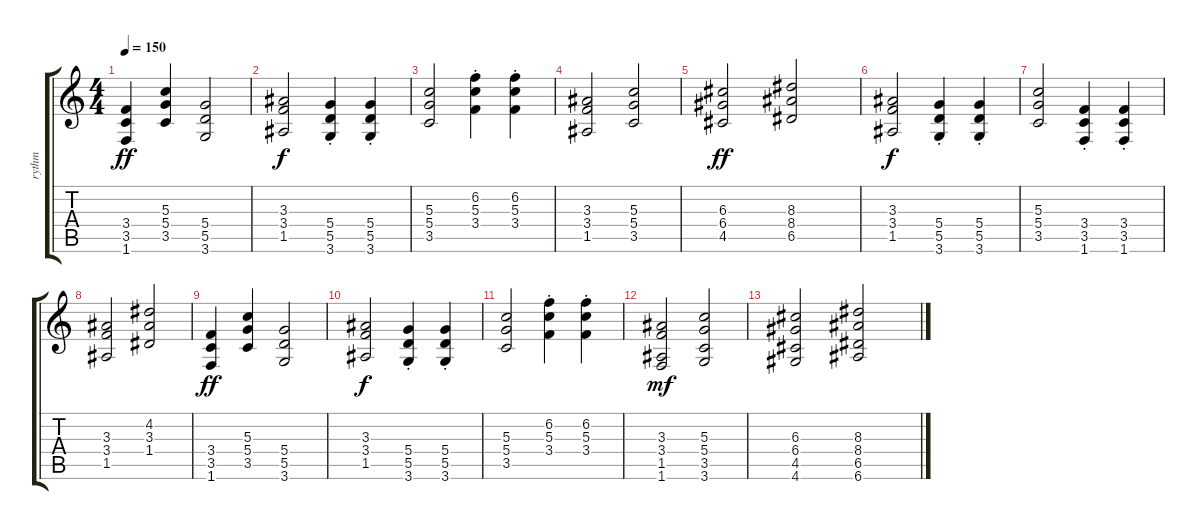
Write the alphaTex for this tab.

\track ("rythm" "rythm") {instrument acousticguitarsteel}
\staff {score tabs}
\tuning (E4 B3 G3 D3 A2 E2) {hide}
\ts (4 4)
\tempo 150
\clef g2
\ks c
(3.4 3.5 1.6).4{dy ff} (5.3 5.4 3.5).4 (5.4 5.5 3.6).2 |
(3.3 3.4 1.5).2{dy f} (5.4{st} 5.5{st} 3.6{st}).4 (5.4{st} 5.5{st} 3.6{st}).4 |
(5.3 5.4 3.5).2 (6.2{st} 5.3{st} 3.4{st}).4 (6.2{st} 5.3{st} 3.4{st}).4 |
(3.3 3.4 1.5).2 (5.3 5.4 3.5).2 |
(6.3 6.4 4.5).2{dy ff} (8.3 8.4 6.5).2 |
(3.3 3.4 1.5).2{dy f} (5.4{st} 5.5{st} 3.6{st}).4 (5.4{st} 5.5{st} 3.6{st}).4 |
(5.3 5.4 3.5).2 (3.4{st} 3.5{st} 1.6{st}).4 (3.4{st} 3.5{st} 1.6{st}).4 |
(3.3 3.4 1.5).2 (4.2 3.3 1.4).2 |
(3.4 3.5 1.6).4{dy ff} (5.3 5.4 3.5).4 (5.4 5.5 3.6).2 |
(3.3 3.4 1.5).2{dy f} (5.4{st} 5.5{st} 3.6{st}).4 (5.4{st} 5.5{st} 3.6{st}).4 |
(5.3 5.4 3.5).2 (6.2{st} 5.3{st} 3.4{st}).4 (6.2{st} 5.3{st} 3.4{st}).4 |
(3.3 3.4 1.5 1.6).2{dy mf} (5.3 5.4 3.5 3.6).2 |
(6.3 6.4 4.5 4.6).2 (8.3 8.4 6.5 6.6).2
